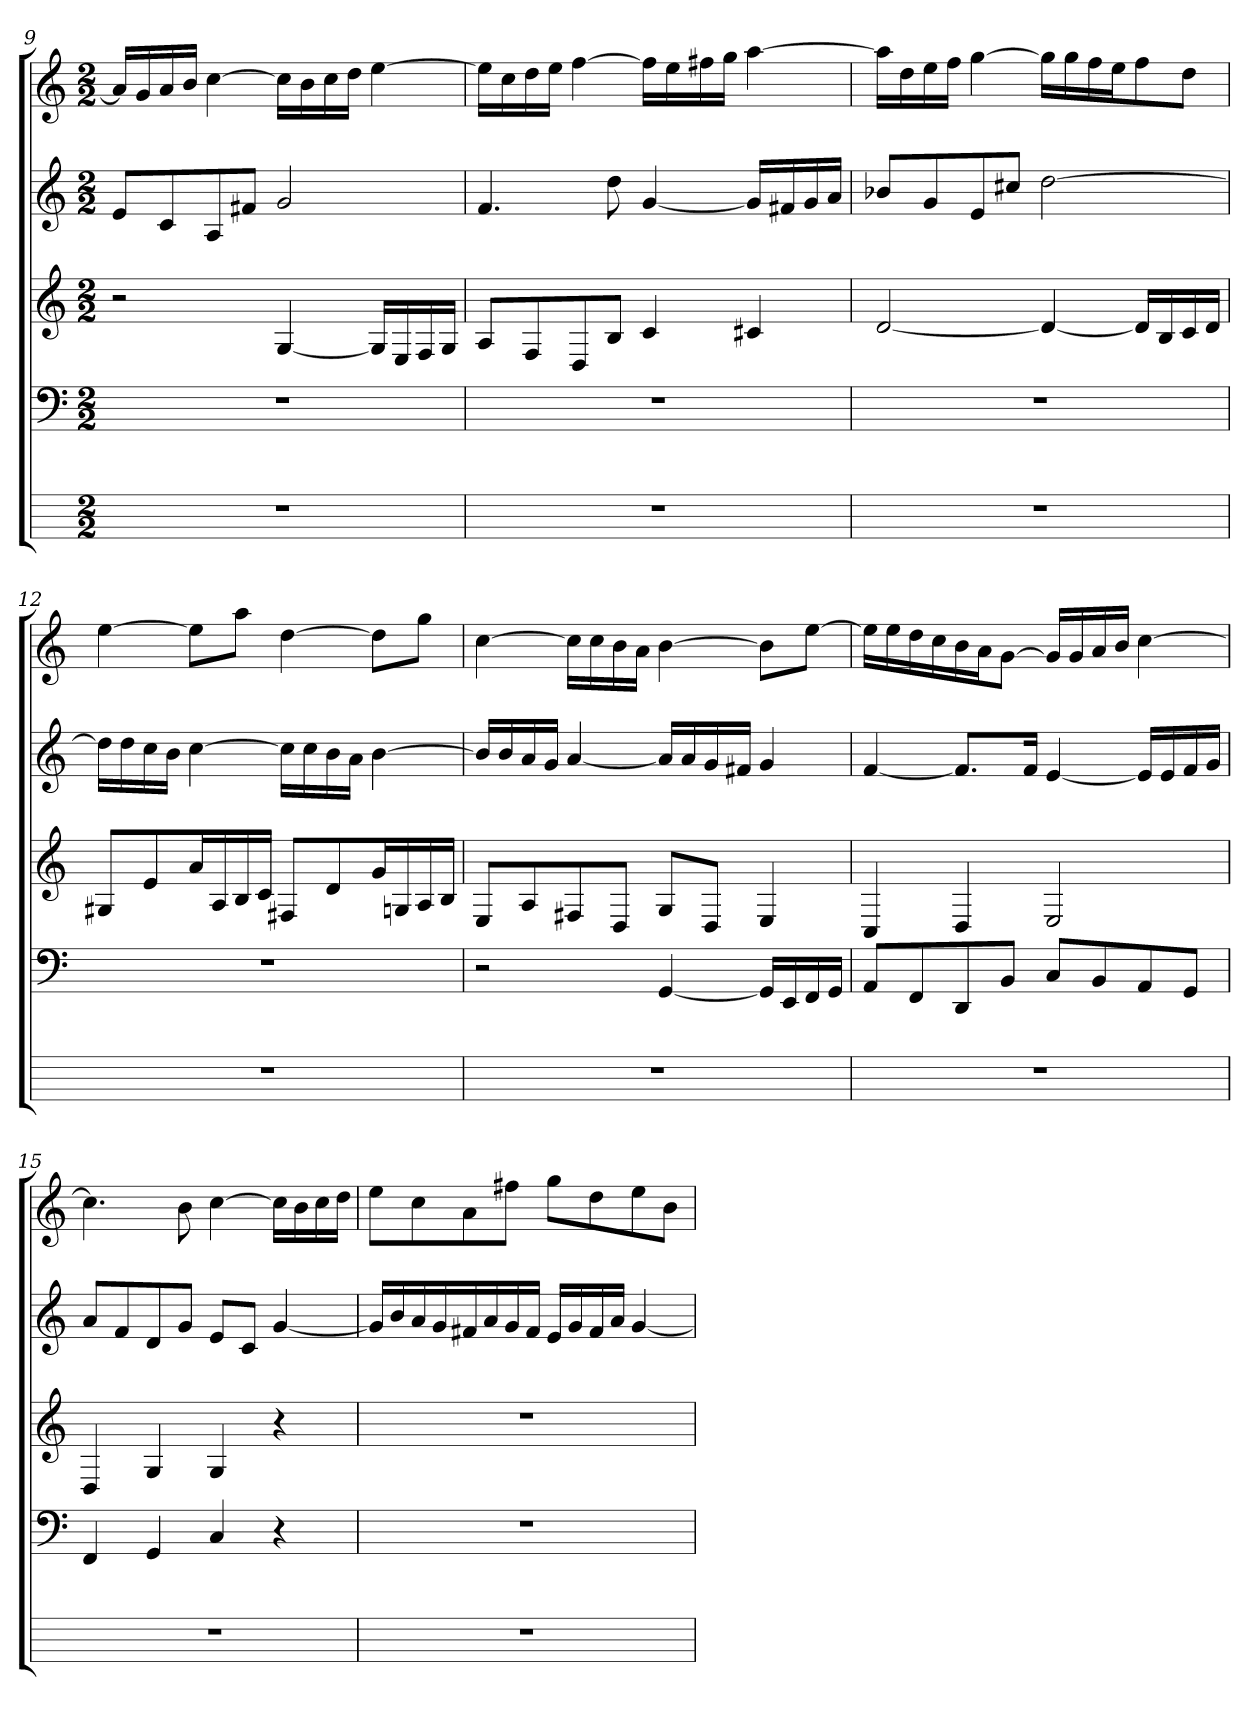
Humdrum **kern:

**kern	**kern	**kern	**kern	**kern
*part5	*part4	*part3	*part2	*part1
*staff5	*staff4	*staff3	*staff2	*staff1
*k[]	*k[]	*k[]	*k[]	*k[]
*M2/2	*M2/2	*M2/2	*M2/2	*M2/2
=9	=9	=9	=9	=9
1r	1r	2r	8eL	16aLL]
.	.	.	.	16g
.	.	.	8c	16a
.	.	.	.	16bJJ
.	.	.	8A	[4cc
.	.	.	8f#XJ	.
.	.	[4G	2g	16ccLL]
.	.	.	.	16b
.	.	.	.	16cc
.	.	.	.	16ddJJ
.	.	16GLL]	.	[4ee
.	.	16E	.	.
.	.	16F	.	.
.	.	16GJJ	.	.
=10	=10	=10	=10	=10
1r	1r	8AL	4.f	16eeLL]
.	.	.	.	16cc
.	.	8F	.	16dd
.	.	.	.	16eeJJ
.	.	8D	.	[4ff
.	.	8BJ	8dd	.
.	.	4c	[4g	16ffLL]
.	.	.	.	16ee
.	.	.	.	16ff#X
.	.	.	.	16ggJJ
.	.	4c#X	16gLL]	[4aa
.	.	.	16f#X	.
.	.	.	16g	.
.	.	.	16aJJ	.
=11	=11	=11	=11	=11
1r	1r	[2d	8b-XL	16aaLL]
.	.	.	.	16dd
.	.	.	8g	16ee
.	.	.	.	16ffJJ
.	.	.	8e	[4gg
.	.	.	8cc#XJ	.
.	.	4d_	[2dd	16ggLL]
.	.	.	.	16gg
.	.	.	.	16ff
.	.	.	.	16eeJ
.	.	16dLL]	.	8ff
.	.	16B	.	.
.	.	16c	.	8ddJ
.	.	16dJJ	.	.
=12	=12	=12	=12	=12
1r	1r	8G#XL	16ddLL]	[4ee
.	.	.	16dd	.
.	.	8e	16cc	.
.	.	.	16bJJ	.
.	.	16aL	[4cc	8eeL]
.	.	16A	.	.
.	.	16B	.	8aaJ
.	.	16cJJ	.	.
.	.	8F#XL	16ccLL]	[4dd
.	.	.	16cc	.
.	.	8d	16b	.
.	.	.	16aJJ	.
.	.	16gL	[4b	8ddL]
.	.	16Gn	.	.
.	.	16A	.	8ggJ
.	.	16BJJ	.	.
=13	=13	=13	=13	=13
1r	2r	8EL	16bLL]	[4cc
.	.	.	16b	.
.	.	8A	16a	.
.	.	.	16gJJ	.
.	.	8F#X	[4a	16ccLL]
.	.	.	.	16cc
.	.	8DJ	.	16b
.	.	.	.	16aJJ
.	[4GG	8GL	16aLL]	[4b
.	.	.	16a	.
.	.	8DJ	16g	.
.	.	.	16f#XJJ	.
.	16GGLL]	4E	4g	8bL]
.	16EE	.	.	.
.	16FF	.	.	[8eeJ
.	16GGJJ	.	.	.
=14	=14	=14	=14	=14
1r	8AAL	4C	[4f	16eeLL]
.	.	.	.	16ee
.	8FF	.	.	16dd
.	.	.	.	16cc
.	8DD	4D	8.fL]	16b
.	.	.	.	16aJ
.	8BBJ	.	.	[8gJ
.	.	.	16fJk	.
.	8CL	2E	[4e	16gLL]
.	.	.	.	16g
.	8BB	.	.	16a
.	.	.	.	16bJJ
.	8AA	.	16eLL]	[4cc
.	.	.	16e	.
.	8GGJ	.	16f	.
.	.	.	16gJJ	.
=15	=15	=15	=15	=15
1r	4FF	4D	8aL	4.cc]
.	.	.	8f	.
.	4GG	4G	8d	.
.	.	.	8gJ	8b
.	4C	4G	8eL	[4cc
.	.	.	8cJ	.
.	4r	4r	[4g	16ccLL]
.	.	.	.	16b
.	.	.	.	16cc
.	.	.	.	16ddJJ
=16	=16	=16	=16	=16
1r	1r	1r	16gLL]	8eeL
.	.	.	16b	.
.	.	.	16a	8cc
.	.	.	16g	.
.	.	.	16f#X	8a
.	.	.	16a	.
.	.	.	16g	8ff#XJ
.	.	.	16f#JJ	.
.	.	.	16eLL	8ggL
.	.	.	16g	.
.	.	.	16f#	8dd
.	.	.	16aJJ	.
.	.	.	[4g	8ee
.	.	.	.	8bJ
=	=	=	=	=
*-	*-	*-	*-	*-
